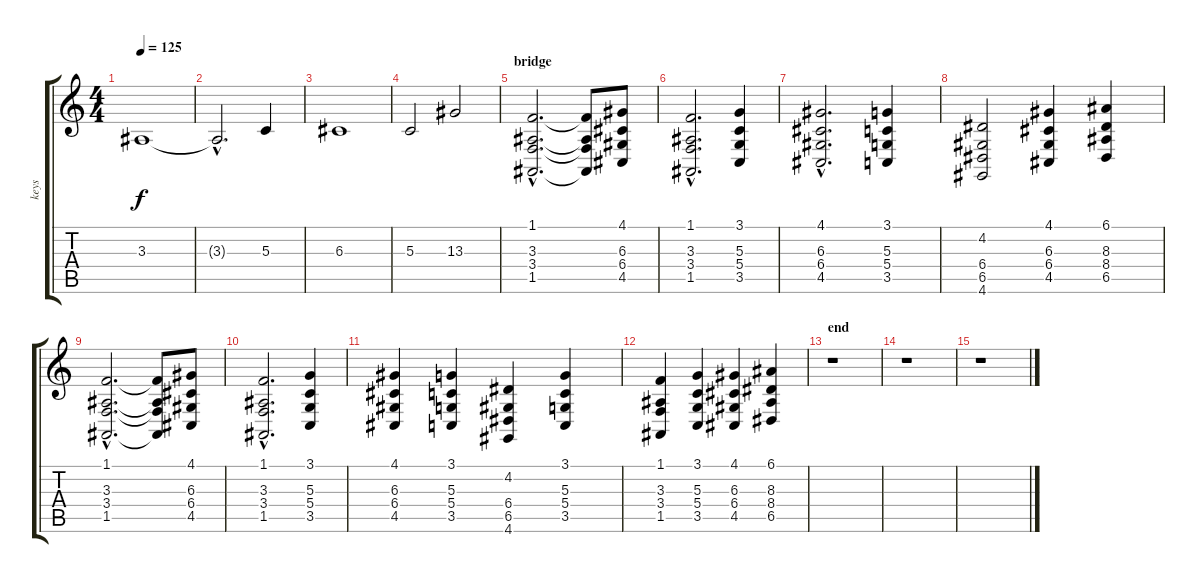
\track ("keys" "keys") {instrument choiraahs}
\staff {score tabs}
\tuning (E4 B3 G3 D3 A2 E2) {hide}
\ts (4 4)
\tempo 125
\clef g2
\ks c
3.3.1{dy f volume 9} |
3.3{hac t}.2{d} 5.3.4 |
6.3.1 |
5.3.2 13.3.2 |
\section ("" "bridge")
(1.1{hac} 3.3{hac} 3.4{hac} 1.5{hac}).2{d volume 11} (1.1{t} 3.3{t} 3.4{t} 1.5{t}).8 (4.1 6.3 6.4 4.5).8 |
(1.1{hac} 3.3{hac} 3.4{hac} 1.5{hac}).2{d} (3.1 5.3 5.4 3.5).4 |
(4.1{hac} 6.3{hac} 6.4{hac} 4.5{hac}).2{d} (3.1 5.3 5.4 3.5).4 |
(4.2 6.4 6.5 4.6).2 (4.1 6.3 6.4 4.5).4 (6.1 8.3 8.4 6.5).4 |
(1.1{hac} 3.3{hac} 3.4{hac} 1.5{hac}).2{d} (1.1{t} 3.3{t} 3.4{t} 1.5{t}).8 (4.1 6.3 6.4 4.5).8 |
(1.1{hac} 3.3{hac} 3.4{hac} 1.5{hac}).2{d} (3.1 5.3 5.4 3.5).4 |
(4.1 6.3 6.4 4.5).4 (3.1 5.3 5.4 3.5).4 (4.2 6.4 6.5 4.6).4 (3.1 5.3 5.4 3.5).4 |
(1.1 3.3 3.4 1.5).4 (3.1 5.3 5.4 3.5).4 (4.1 6.3 6.4 4.5).4 (6.1 8.3 8.4 6.5).4 |
\section ("" "end")
r.1 |
r.1 |
r.1
